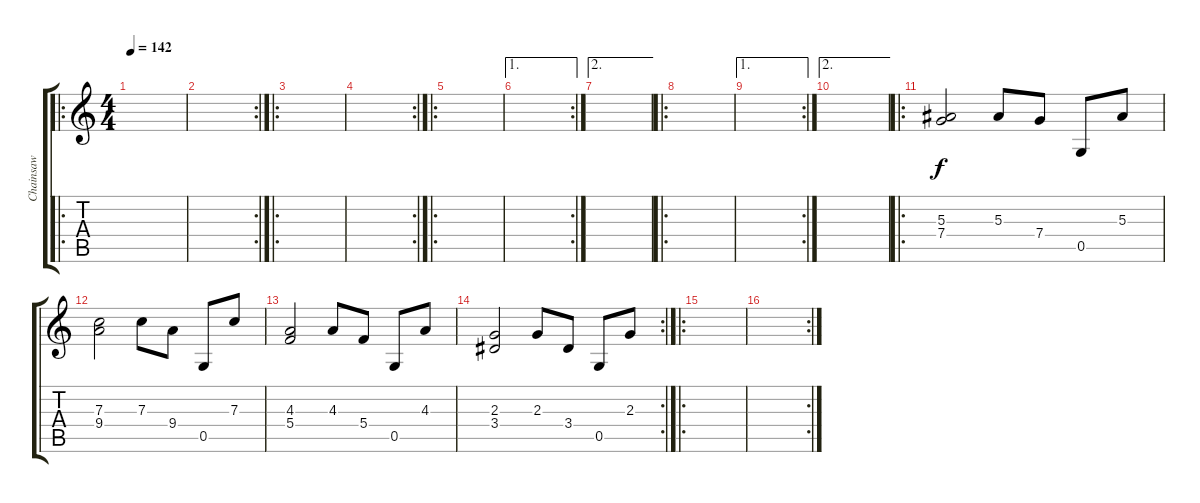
\track ("Chainsaw  clean" "Chainsaw  ") {instrument overdrivenguitar}
\staff {score tabs}
\tuning (D4 A3 F3 C3 G2 C2) {hide}
\ro
\ts (4 4)
\tempo 142
\clef g2
\ks c
|
\rc 2
|
\ro
|
\rc 2
|
\ro
|
\ae 1
\rc 2
|
\ae 2
|
\ro
|
\ae 1
\rc 2
|
\ae 2
|
\ro
(5.3 7.4).2{instrument acousticguitarsteel} 5.3.8 7.4.8 0.5.8 5.3.8 |
(7.3 9.4).2 7.3.8 9.4.8 0.5.8 7.3.8 |
(4.3 5.4).2 4.3.8 5.4.8 0.5.8 4.3.8 |
\rc 2
(2.3 3.4).2 2.3.8 3.4.8 0.5.8 2.3.8 |
\ro
|
\rc 2
